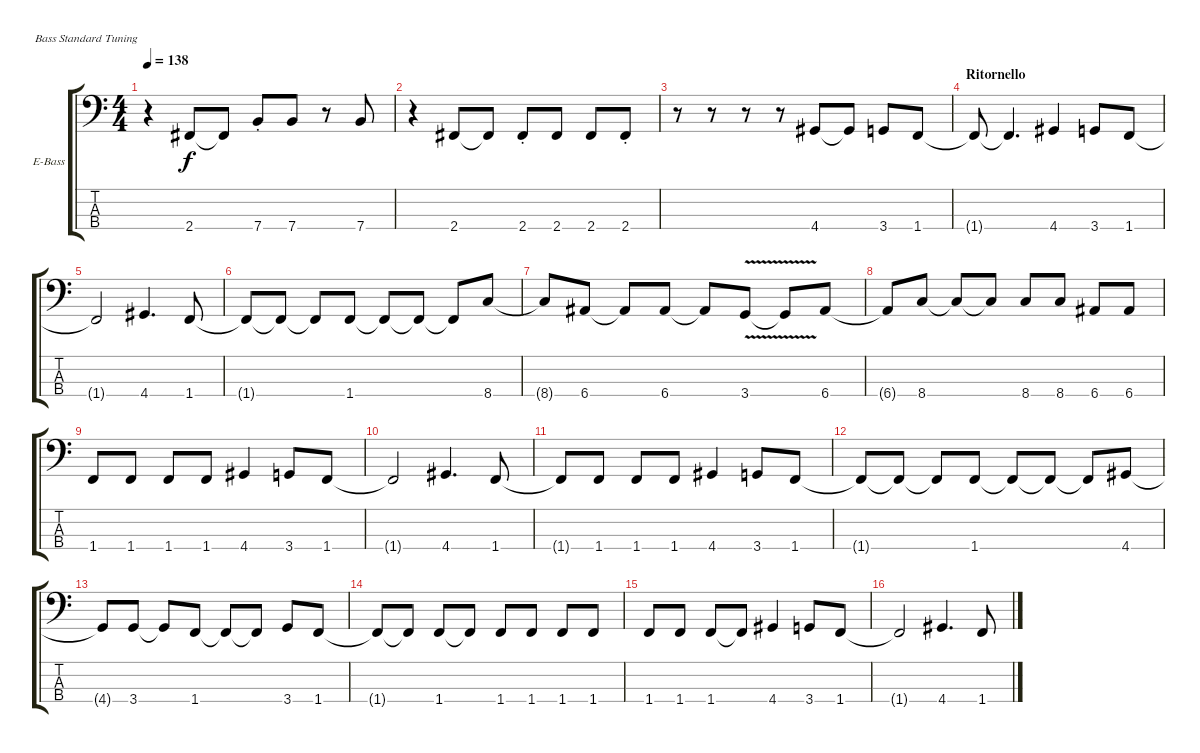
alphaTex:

\defaultSystemsLayout 4
\bracketExtendMode groupsimilarinstruments
\firstSystemTrackNameOrientation horizontal
\otherSystemsTrackNameOrientation horizontal
\track ("Andreoli Bass" "E-Bass") {instrument electricbassfinger}
\staff {score tabs}
\tuning (G2 D2 A1 E1)
\ts (4 4)
\tempo 138
\clef f4
\ks c
r.4{dy f} 2.4.8 2.4{t}.8 7.4{st}.8 7.4.8 r.8 7.4.8 |
r.4 2.4.8 2.4{t}.8 2.4{st}.8 2.4.8 2.4.8 2.4{st}.8 |
r.8 r.8 r.8 r.8 4.4.8 4.4{t}.8 3.4.8 1.4.8 |
\section ("" "Ritornello")
1.4{t}.8 1.4{t}.4{d} 4.4.4 3.4.8 1.4.8 |
1.4{t}.2 4.4.4{d} 1.4.8 |
1.4{t}.8 1.4{t}.8 1.4{t}.8 1.4.8 1.4{t}.8 1.4{t}.8 1.4{t}.8 8.4.8 |
8.4{t}.8 6.4.8 6.4{t}.8 6.4.8 6.4{t}.8 3.4{v}.8 3.4{t}.8 6.4.8 |
6.4{t}.8 8.4.8 8.4{t}.8 8.4{t}.8 8.4.8 8.4.8 6.4.8 6.4.8 |
1.4.8 1.4.8 1.4.8 1.4.8 4.4.4 3.4.8 1.4.8 |
1.4{t}.2 4.4.4{d} 1.4.8 |
1.4{t}.8 1.4.8 1.4.8 1.4.8 4.4.4 3.4.8 1.4.8 |
1.4{t}.8 1.4{t}.8 1.4{t}.8 1.4.8 1.4{t}.8 1.4{t}.8 1.4{t}.8 4.4.8 |
4.4{t}.8 3.4.8 3.4{t}.8 1.4.8 1.4{t}.8 1.4{t}.8 3.4.8 1.4.8 |
1.4{t}.8 1.4{t}.8 1.4.8 1.4{t}.8 1.4.8 1.4.8 1.4.8 1.4.8 |
1.4.8 1.4.8 1.4.8 1.4{t}.8 4.4.4 3.4.8 1.4.8 |
1.4{t}.2 4.4.4{d} 1.4.8
